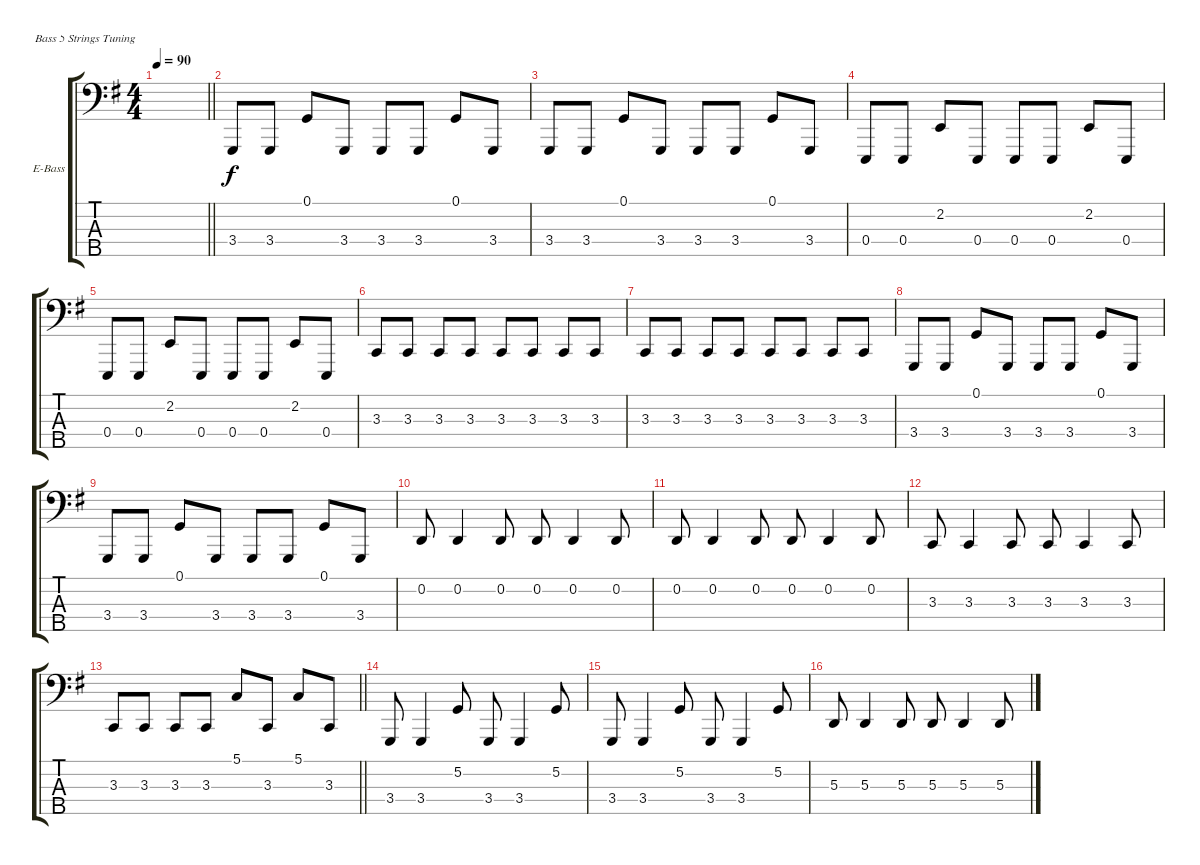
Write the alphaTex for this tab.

\defaultSystemsLayout 4
\bracketExtendMode groupsimilarinstruments
\firstSystemTrackNameOrientation horizontal
\otherSystemsTrackNameOrientation horizontal
\track ("Electric Bass" "E-Bass") {instrument electricbassfinger}
\staff {score tabs}
\tuning (G2 D2 A1 E1 B0)
\displaytranspose 0
\ts (4 4)
\tempo 90
\clef f4
\barLineRight lightlight
\ks g
|
3.4.8 3.4.8 0.1.8 3.4.8 3.4.8 3.4.8 0.1.8 3.4.8 |
3.4.8 3.4.8 0.1.8 3.4.8 3.4.8 3.4.8 0.1.8 3.4.8 |
0.4.8 0.4.8 2.2.8 0.4.8 0.4.8 0.4.8 2.2.8 0.4.8 |
0.4.8 0.4.8 2.2.8 0.4.8 0.4.8 0.4.8 2.2.8 0.4.8 |
3.3.8 3.3.8 3.3.8 3.3.8 3.3.8 3.3.8 3.3.8 3.3.8 |
3.3.8 3.3.8 3.3.8 3.3.8 3.3.8 3.3.8 3.3.8 3.3.8 |
3.4.8 3.4.8 0.1.8 3.4.8 3.4.8 3.4.8 0.1.8 3.4.8 |
3.4.8 3.4.8 0.1.8 3.4.8 3.4.8 3.4.8 0.1.8 3.4.8 |
0.2.8 0.2.4 0.2.8 0.2.8 0.2.4 0.2.8 |
0.2.8 0.2.4 0.2.8 0.2.8 0.2.4 0.2.8 |
3.3.8 3.3.4 3.3.8 3.3.8 3.3.4 3.3.8 |
\barLineRight lightlight
3.3.8 3.3.8 3.3.8 3.3.8 5.1.8 3.3.8 5.1.8 3.3.8 |
3.4.8{dy f} 3.4.4 5.2.8 3.4.8 3.4.4 5.2.8 |
3.4.8 3.4.4 5.2.8 3.4.8 3.4.4 5.2.8 |
5.3.8 5.3.4 5.3.8 5.3.8 5.3.4 5.3.8
